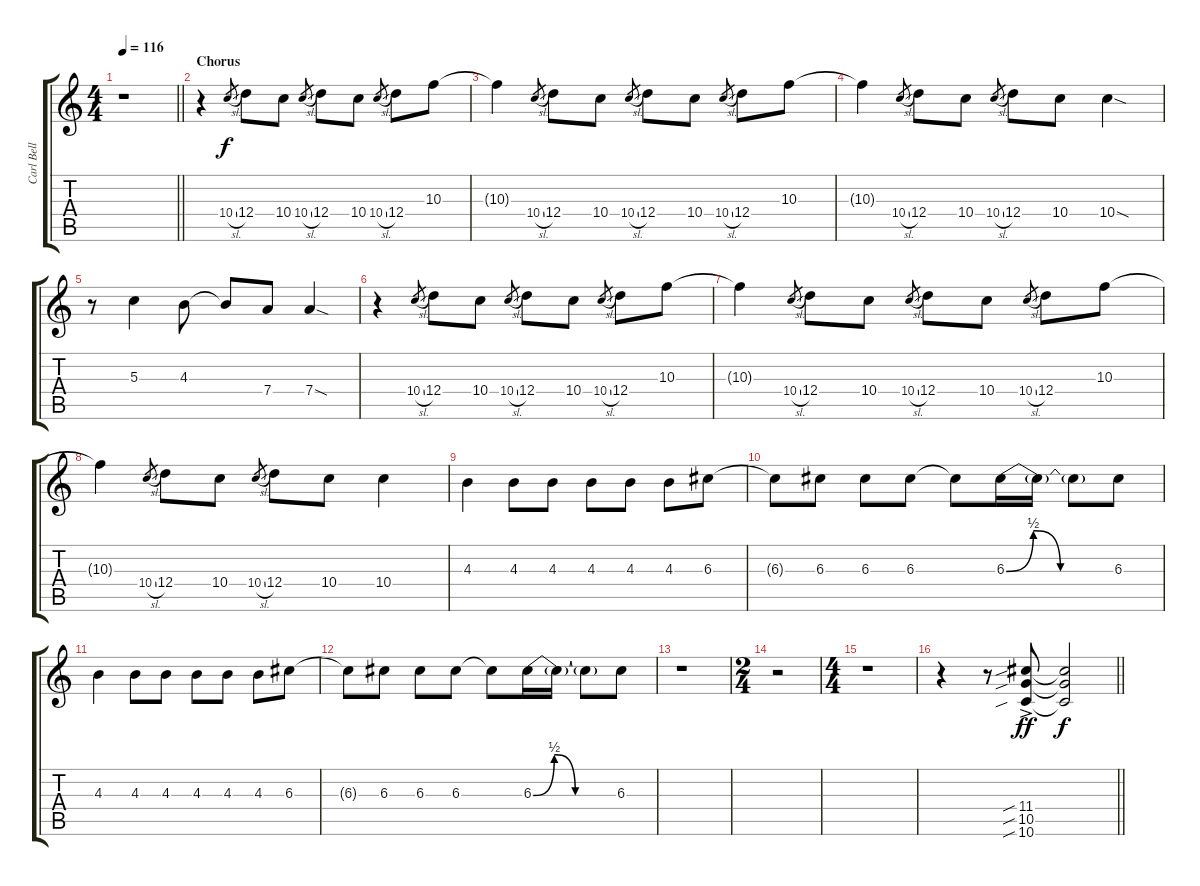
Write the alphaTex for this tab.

\track ("Carl Bell (Lead Guitar)" "Carl Bell ") {instrument distortionguitar}
\staff {score tabs}
\tuning (E4 B3 G3 D3 A2 D2) {hide}
\ts (4 4)
\tempo 116
\clef g2
\barLineRight lightlight
\ks c
r.1{dy f} |
\section ("" "Chorus")
r.4{volume 15 instrument distortionguitar} 10.4{sl}.8{gr} 12.4.8 10.4.8 10.4{sl}.8{gr} 12.4.8 10.4.8 10.4{sl}.8{gr} 12.4.8 10.3.8 |
10.3{t}.4 10.4{sl}.8{gr} 12.4.8 10.4.8 10.4{sl}.8{gr} 12.4.8 10.4.8 10.4{sl}.8{gr} 12.4.8 10.3.8 |
10.3{t}.4 10.4{sl}.8{gr} 12.4.8 10.4.8 10.4{sl}.8{gr} 12.4.8 10.4.8 10.4{sod}.4 |
r.8 5.3.4 4.3.8 4.3{t}.8 7.4.8 7.4{sod}.4 |
r.4 10.4{sl}.8{gr} 12.4.8 10.4.8 10.4{sl}.8{gr} 12.4.8 10.4.8 10.4{sl}.8{gr} 12.4.8 10.3.8 |
10.3{t}.4 10.4{sl}.8{gr} 12.4.8 10.4.8 10.4{sl}.8{gr} 12.4.8 10.4.8 10.4{sl}.8{gr} 12.4.8 10.3.8 |
10.3{t}.4 10.4{sl}.8{gr} 12.4.8 10.4.8 10.4{sl}.8{gr} 12.4.8 10.4.8 10.4.4 |
4.3.4 4.3.8 4.3.8 4.3.8 4.3.8 4.3.8 6.3.8 |
6.3{t}.8 6.3.8 6.3.8 6.3.8 6.3{t}.8 6.3{be (custom 0 0 15 2 30 0 60 0)}.16 6.3{t}.16 6.3{t}.8 6.3.8 |
4.3.4 4.3.8 4.3.8 4.3.8 4.3.8 4.3.8 6.3.8 |
6.3{t}.8 6.3.8 6.3.8 6.3.8 6.3{t}.8 6.3{be (custom 0 0 15 2 30 0 60 0)}.16 6.3{t}.16 6.3{t}.8 6.3.8 |
r.1 |
\ts (2 4)
r.2 |
\ts (4 4)
r.1 |
\barLineRight lightlight
r.4 r.8 (11.4{sib ac} 10.5{sib ac} 10.6{sib ac}).8{dy ff volume 11} (11.4{t} 10.5{t} 10.6{t}).2{dy f}
